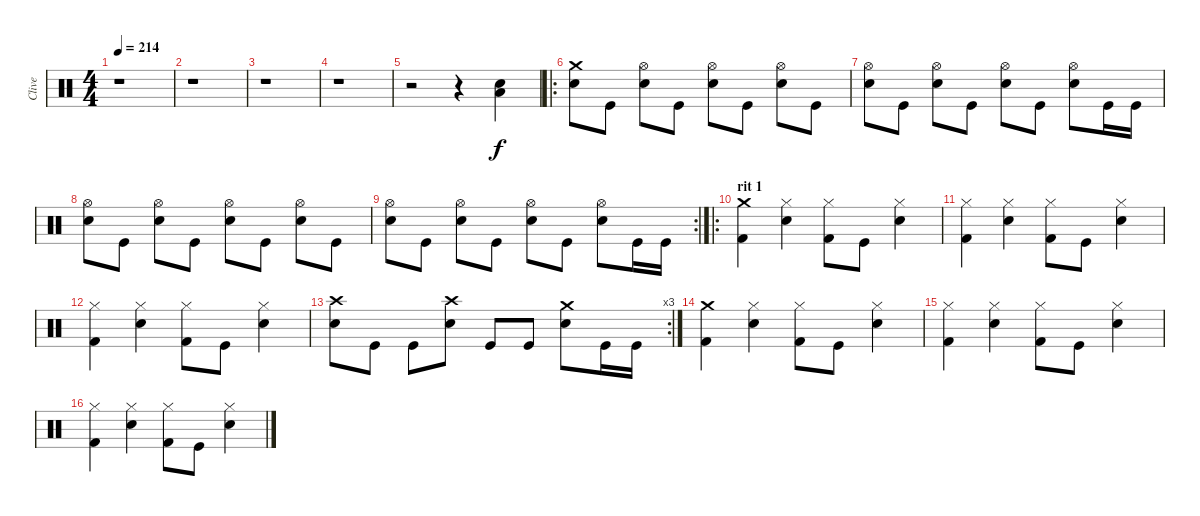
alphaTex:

\track ("Clive" "Clive") {instrument percussion}
\staff {score}
\articulation defaults
\ts (4 4)
\tempo 214
\clef neutral
\ks c
r.1{dy f} |
r.1 |
r.1 |
r.1 |
r.2 r.4 ("Snare (hit) 2" "Low Floor Tom (hit)").4 |
\ro
("Crash medium (hit)" "Snare (hit) 2").8 "Kick (hit)".8 ("Hi-Hat (open)" "Snare (hit) 2").8 "Kick (hit)".8 ("Hi-Hat (open)" "Snare (hit) 2").8 "Kick (hit)".8 ("Hi-Hat (open)" "Snare (hit) 2").8 "Kick (hit)".8 |
("Hi-Hat (open)" "Snare (hit) 2").8 "Kick (hit)".8 ("Hi-Hat (open)" "Snare (hit) 2").8 "Kick (hit)".8 ("Hi-Hat (open)" "Snare (hit) 2").8 "Kick (hit)".8 ("Hi-Hat (open)" "Snare (hit) 2").8 "Kick (hit)".16 "Kick (hit)".16 |
("Hi-Hat (open)" "Snare (hit) 2").8 "Kick (hit)".8 ("Hi-Hat (open)" "Snare (hit) 2").8 "Kick (hit)".8 ("Hi-Hat (open)" "Snare (hit) 2").8 "Kick (hit)".8 ("Hi-Hat (open)" "Snare (hit) 2").8 "Kick (hit)".8 |
\rc 2
("Hi-Hat (open)" "Snare (hit) 2").8 "Kick (hit)".8 ("Hi-Hat (open)" "Snare (hit) 2").8 "Kick (hit)".8 ("Hi-Hat (open)" "Snare (hit) 2").8 "Kick (hit)".8 ("Hi-Hat (open)" "Snare (hit) 2").8 "Kick (hit)".16 "Kick (hit)".16 |
\ro
\section ("" "rit 1")
("Crash medium (hit)" "Kick (hit) 2").4 ("Hi-Hat (closed)" "Snare (hit) 2").4 ("Hi-Hat (closed)" "Kick (hit) 2").8 "Kick (hit)".8 ("Hi-Hat (closed)" "Snare (hit) 2").4 |
("Hi-Hat (closed)" "Kick (hit) 2").4 ("Hi-Hat (closed)" "Snare (hit) 2").4 ("Hi-Hat (closed)" "Kick (hit) 2").8 "Kick (hit)".8 ("Hi-Hat (closed)" "Snare (hit) 2").4 |
("Hi-Hat (closed)" "Kick (hit) 2").4 ("Hi-Hat (closed)" "Snare (hit) 2").4 ("Hi-Hat (closed)" "Kick (hit) 2").8 "Kick (hit)".8 ("Hi-Hat (closed)" "Snare (hit) 2").4 |
\rc 3
("Crash high (hit)" "Snare (hit) 2").8 "Kick (hit)".8 "Kick (hit)".8 ("Crash high (hit)" "Snare (hit) 2").8 "Kick (hit)".8 "Kick (hit)".8 ("Crash medium (hit)" "Snare (hit) 2").8 "Kick (hit)".16 "Kick (hit)".16 |
("Crash medium (hit)" "Kick (hit) 2").4 ("Hi-Hat (closed)" "Snare (hit) 2").4 ("Hi-Hat (closed)" "Kick (hit) 2").8 "Kick (hit)".8 ("Hi-Hat (closed)" "Snare (hit) 2").4 |
("Hi-Hat (closed)" "Kick (hit) 2").4 ("Hi-Hat (closed)" "Snare (hit) 2").4 ("Hi-Hat (closed)" "Kick (hit) 2").8 "Kick (hit)".8 ("Hi-Hat (closed)" "Snare (hit) 2").4 |
("Hi-Hat (closed)" "Kick (hit) 2").4 ("Hi-Hat (closed)" "Snare (hit) 2").4 ("Hi-Hat (closed)" "Kick (hit) 2").8 "Kick (hit)".8 ("Hi-Hat (closed)" "Snare (hit) 2").4
